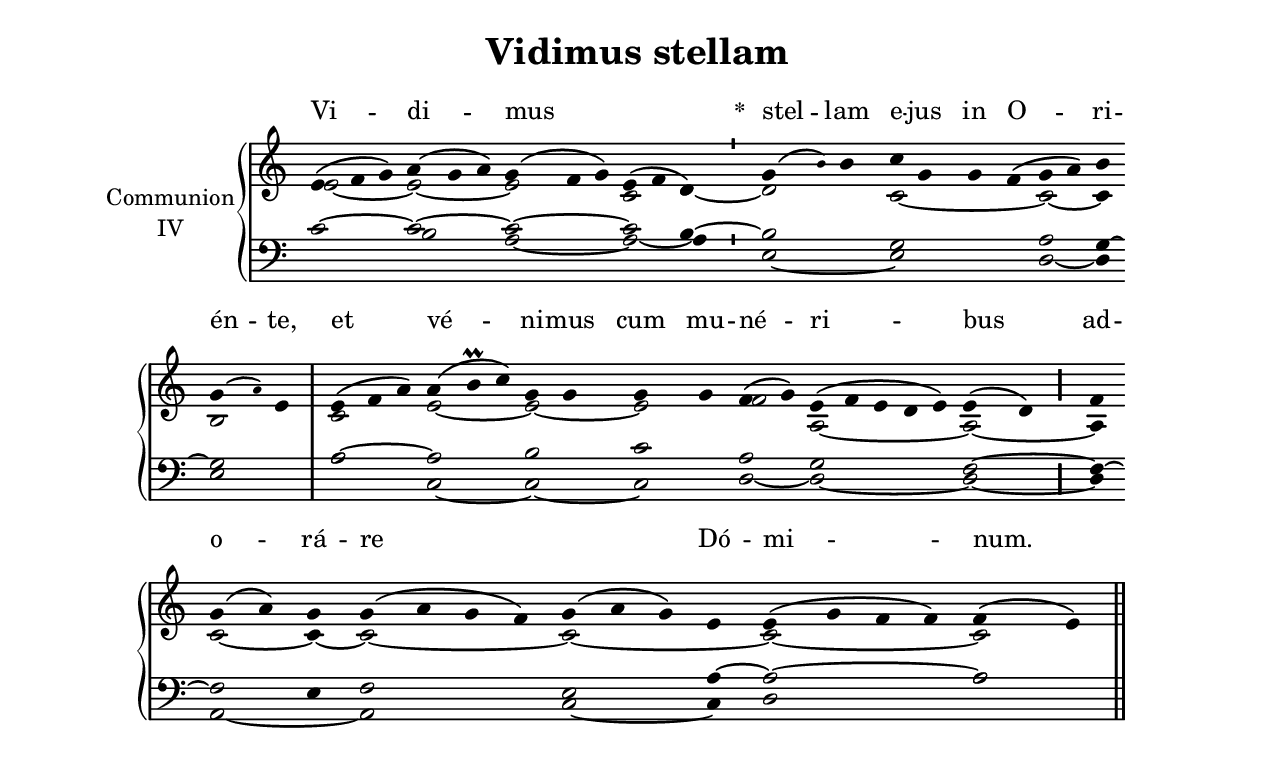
\version "2.18"
\include "gregorian.ly"
\include "noh2.ily"


%Page reference: page i.103
%(volume.page)

global = {
 \key e \phrygian
 \cadenzaOn 
}

\header {
  title = \markup \center-column {"Vidimus stellam" \vspace #1 }
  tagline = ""
  composer = ""
}

\paper {
 #(include-special-characters)
  oddHeaderMarkup = \markup \fill-line {
    \line {}
    \center-column {
      \on-the-fly #first-page     " "
      \on-the-fly #not-first-page "Vidimus stellam"
    }
    \line { \on-the-fly #print-page-number-check-first \fromproperty #'page:page-number-string }
  }
  evenHeaderMarkup = \markup \fill-line {
    \line { \on-the-fly #print-page-number-check-first \fromproperty #'page:page-number-string }
    \center-column { "Vidimus stellam" }
    \line {}
  }
}

chantText = \lyricmode {
Vi -- di -- mus _ 
\set stanza = " * " stel -- lam e -- jus in O -- ri -- én -- te, 
et vé -- ni -- mus cum mu -- né -- ri -- bus 
ad -- o -- rá -- re _ Dó -- mi -- num. }

chantMusic = {
\tieDown   e'4 ( f'4 g'4) a'4 ( g'4 a'4) g'4 ( f'4 g'4) e'4 ( f'4 d'4) \divisioMinima
 g'4 ( \once \tweak #'font-size #-4 b' ) b'4 c''4 g'4 g'4 f'4 ( g'4 a'4) b'4 \forceBreak
 g'4 ( \once \tweak #'font-size #-4 a' ) e'4 \divisioMaxima
 e'4 ( f'4 a'4) a'4 ( b'\prall c''4) g'4 g'4 g'4 g'4 f'4 ( g'4) e'4 ( f'4 e'4 d'4 e'4) e'4 ( d'4) \divisioMaior
 f'4 \forceBreak
 g'4 ( a'4) g'4 g'4 ( a'4 g'4 f'4) g'4 ( a'4 g'4) e'4 e'4 ( g'4 f'4 f'4) f'4 ( e'4) \finalis

}

altoMusic = {
e'2*3/2 ~ e'2*3/2 ~ e'2*3/2 c'2 d'4 ~ \divisioMinima
d'2*3/2 c'2*4/2 ~ c'2 ~ c'4 b2*3/2 \divisioMaxima
c'2*3/2 e'2*3/2 ~ e'2 ~ e'2 f'2 a2*5/2 ~ a2 ~ \divisioMaior
a4 c'2 ~ c'4 ~ c'2*4/2 ~ c'2*4/2 ~ c'2*4/2 ~ c'2 \finalis
}

tenorMusic = {
c'2*3/2 ~ c'2*3/2 ~ c'2*3/2 ~ c'2 b4 ~ \divisioMinima
b2*3/2 g2*4/2 a2 g4 ~ g2*3/2 \divisioMaxima
a2*3/2 ~ a2*3/2 b2 c'2 a2 g2*5/2 f2 ~ \divisioMaior
f4 ~ f2 e4 f2*4/2 e2*3/2 a4 ~ a2*4/2 ~ a2 \finalis
}

bassMusic = {
r2*3/2 b2*3/2 a2*3/2 ~ a2 ~ a4 \divisioMinima
e2*3/2 ~ e2*4/2 d2 ~ d4 e2*3/2 \divisioMaxima
a2*3/2 c2*3/2 ~ c2 ~ c2 d2 ~ d2*5/2 ~ d2 ~ \divisioMaior
d4 a,2*3/2 ~ a,2*4/2 c2*3/2 ~ c4 d2*4/2 a2 \finalis
}

voiceLines = {
\voiceLineStyle


}

\score{
  <<
    \new GrandStaff <<
      \set GrandStaff.autoBeaming = ##f
      \set GrandStaff.instrumentName = \markup \center-column {
        "Communion"
        "IV"
      }
      \new Staff = up <<
        \new Voice = "chant" {
          \voiceOne \global \chantMusic
        }
        \new Voice {
          \voiceTwo \global \altoMusic
        }
      >>

      \new Staff = down <<
        \clef bass
        \new Voice {
          \voiceOne \global \tenorMusic
        }
        \new Voice {
          \voiceTwo \global \bassMusic
        }
	\new Voice {
        \voiceThree \global \voiceLines
        }
      >>
    >>
    \new Lyrics \lyricsto chant {
      \chantText
    }
  >>
  \layout{
  }
  \midi{
    \tempo 4 = 125
  }
}
